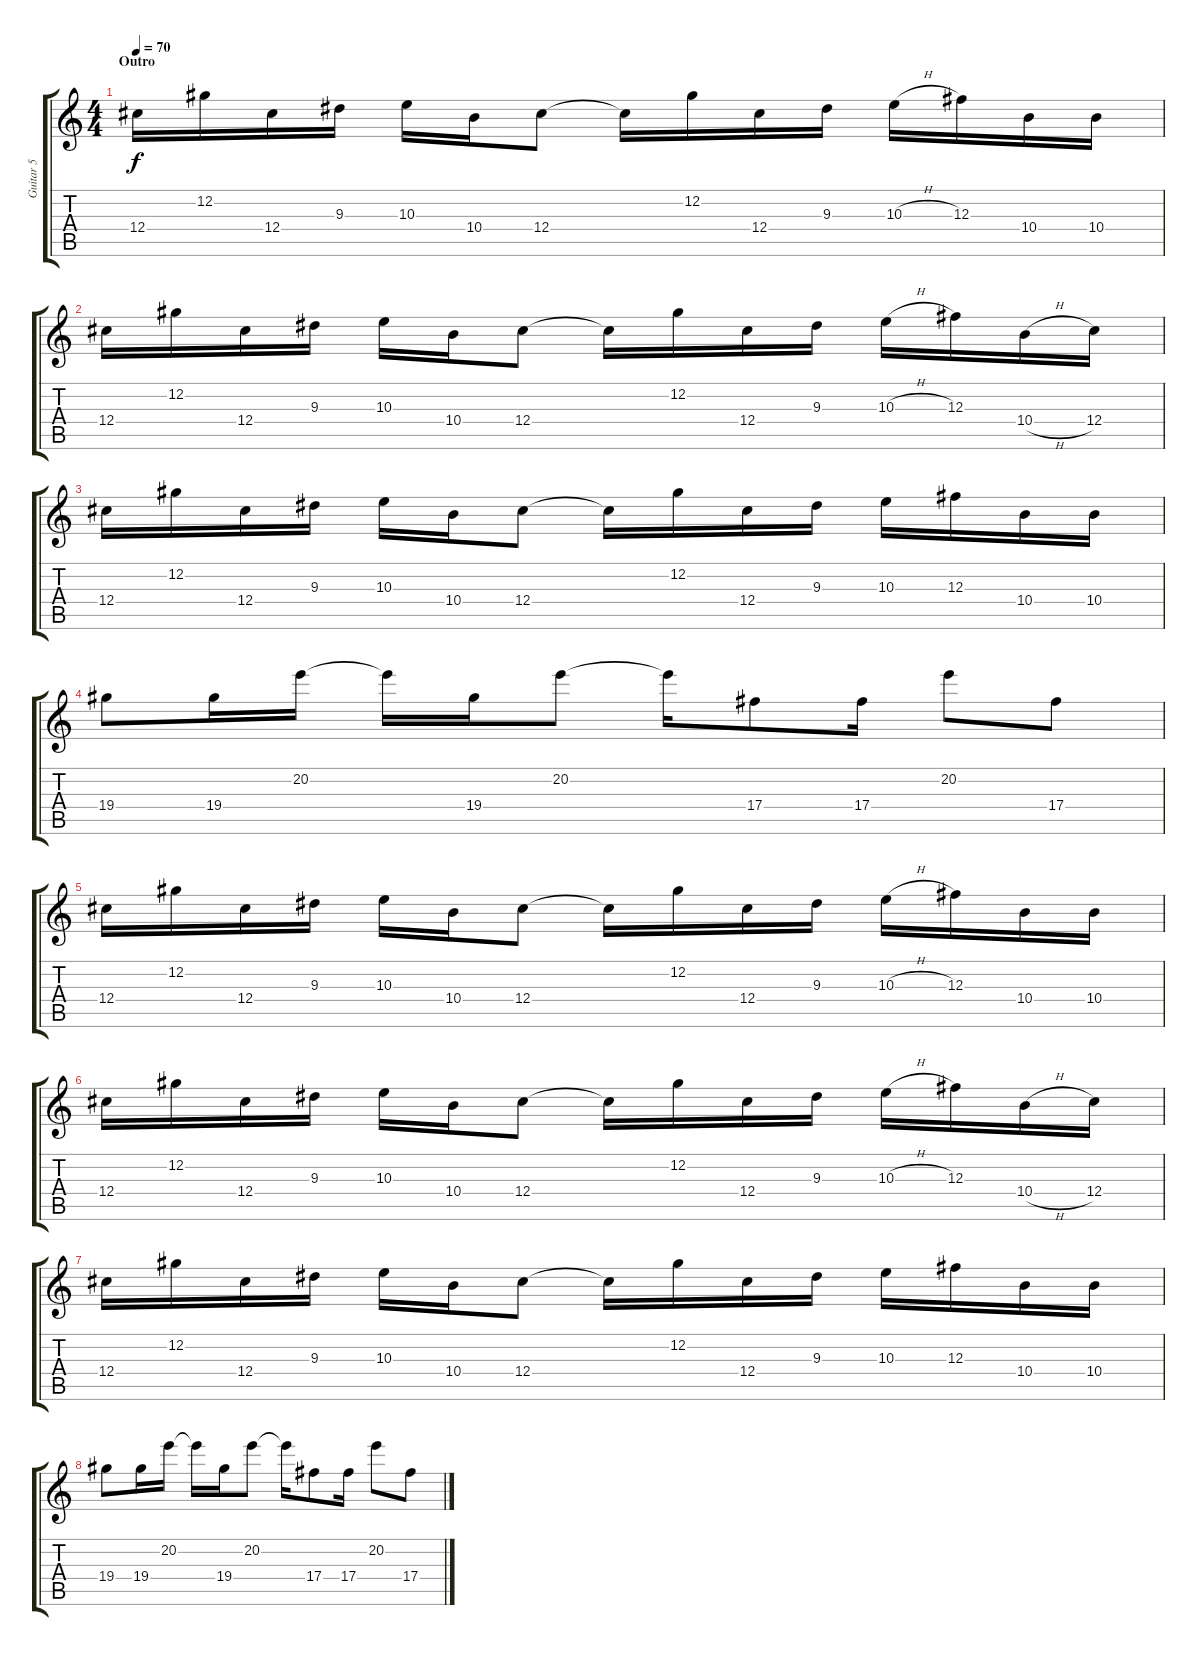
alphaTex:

\track ("Guitar 5" "Guitar 5") {instrument distortionguitar}
\staff {score tabs}
\tuning (Db4 Ab3 Gb3 Db3 Ab2 Db2) {hide}
\ts (4 4)
\section ("" "Outro")
\tempo 70
\clef g2
\ks c
12.4.16{dy f} 12.2.16 12.4.16 9.3.16 10.3.16 10.4.16 12.4.8 12.4{t}.16 12.2.16 12.4.16 9.3.16 10.3{h}.16 12.3.16 10.4.16 10.4.16 |
12.4.16 12.2.16 12.4.16 9.3.16 10.3.16 10.4.16 12.4.8 12.4{t}.16 12.2.16 12.4.16 9.3.16 10.3{h}.16 12.3.16 10.4{h}.16 12.4.16 |
12.4.16 12.2.16 12.4.16 9.3.16 10.3.16 10.4.16 12.4.8 12.4{t}.16 12.2.16 12.4.16 9.3.16 10.3.16 12.3.16 10.4.16 10.4.16 |
19.4.8 19.4.16 20.2.16 20.2{t}.16 19.4.16 20.2.8 20.2{t}.16 17.4.8 17.4.16 20.2.8 17.4.8 |
12.4.16 12.2.16 12.4.16 9.3.16 10.3.16 10.4.16 12.4.8 12.4{t}.16 12.2.16 12.4.16 9.3.16 10.3{h}.16 12.3.16 10.4.16 10.4.16 |
12.4.16 12.2.16 12.4.16 9.3.16 10.3.16 10.4.16 12.4.8 12.4{t}.16 12.2.16 12.4.16 9.3.16 10.3{h}.16 12.3.16 10.4{h}.16 12.4.16 |
12.4.16 12.2.16 12.4.16 9.3.16 10.3.16 10.4.16 12.4.8 12.4{t}.16 12.2.16 12.4.16 9.3.16 10.3.16 12.3.16 10.4.16 10.4.16 |
19.4.8 19.4.16 20.2.16 20.2{t}.16 19.4.16 20.2.8 20.2{t}.16 17.4.8 17.4.16 20.2.8 17.4.8
